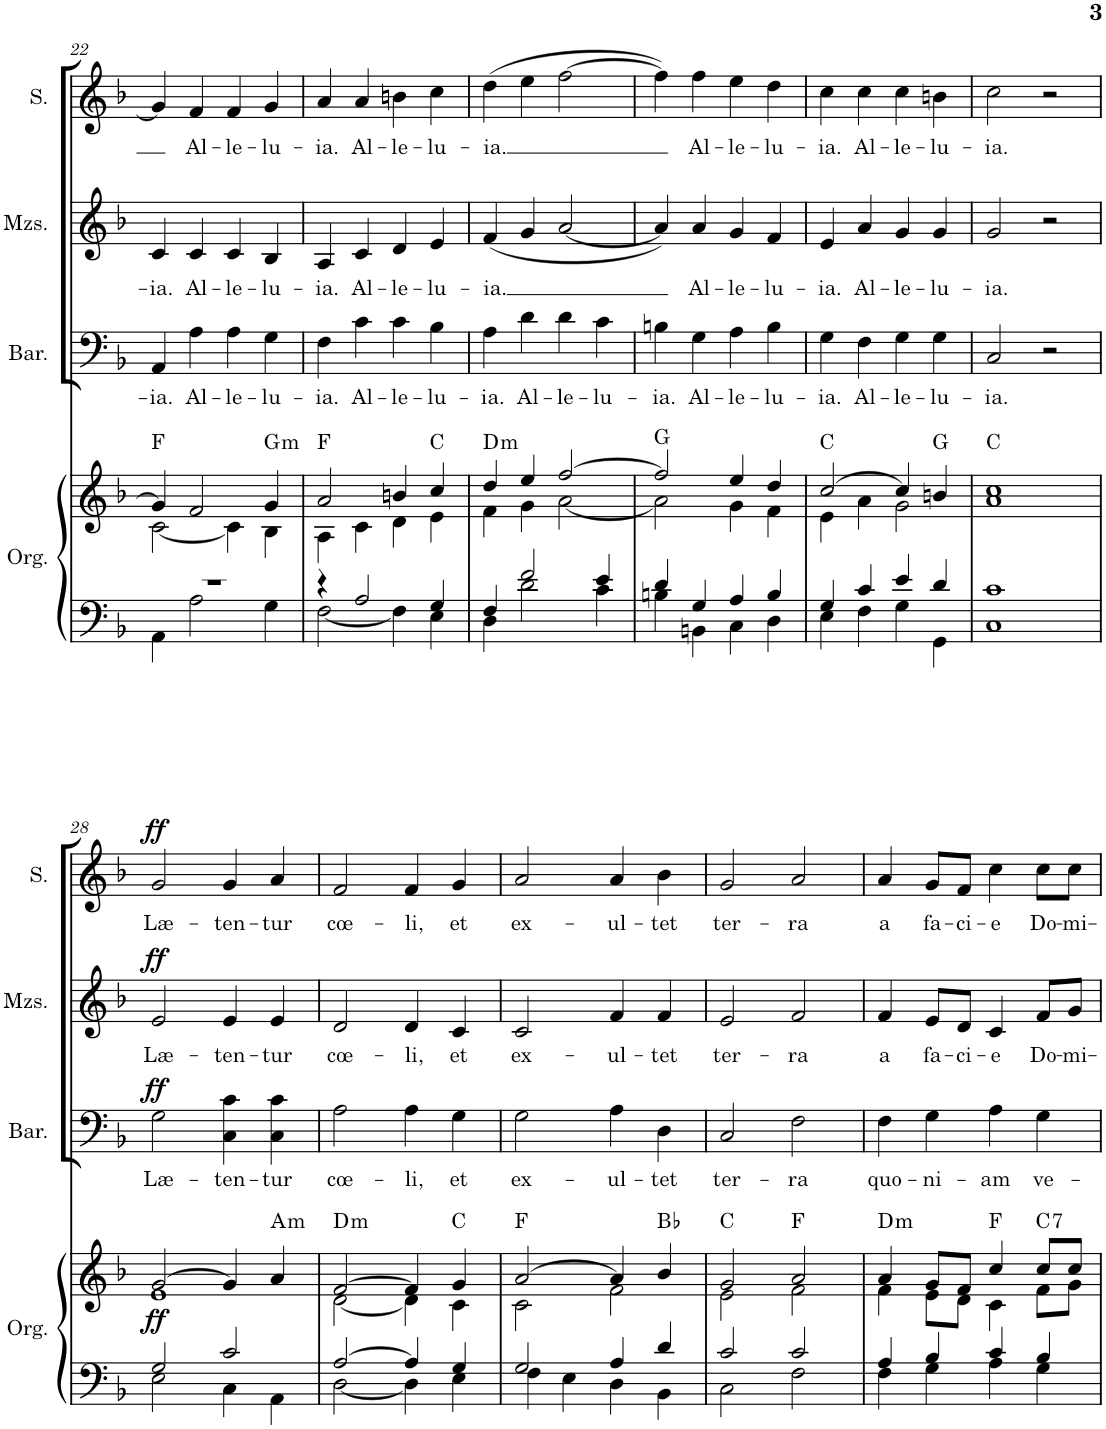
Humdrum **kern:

**kern	**kern	**dynam	**harte	**kern	**text	**dynam	**kern	**text	**dynam	**kern	**text	**dynam
*part4	*part4	*part4	*part4	*part3	*part3	*part3	*part2	*part2	*part2	*part1	*part1	*part1
*staff5	*staff4	*staff4/5	*	*staff3	*staff3	*staff3	*staff2	*staff2	*staff2	*staff1	*staff1	*staff1
*I"Órgano	*	*	*	*I"Barítono	*	*	*I"Mezzosoprano	*	*	*I"Soprano	*	*
*	*	*	*	*I'Bar.	*	*	*I'Mzs.	*	*	*I'S.	*	*
!!LO:PB:g=z
*clefF4	*clefG2	*	*	*clefF4	*	*	*clefG2	*	*	*clefG2	*	*
*k[b-]	*k[b-]	*	*	*k[b-]	*	*	*k[b-]	*	*	*k[b-]	*	*
*M4/4	*M4/4	*	*	*M4/4	*	*	*M4/4	*	*	*M4/4	*	*
*met(c)	*met(c)	*	*	*met(c)	*	*	*met(c)	*	*	*met(c)	*	*
=22	=22	=22	=22	=22	=22	=22	=22	=22	=22	=22	=22	=22
*^	*^	*	*	*	*	*	*	*	*	*	*	*
!	!	!	!	!	!	!	!LO:LY:b	!	!	!LO:LY:b	!	!	!	!
1r	4AA\	4g/]	[2c\	.	F:maj	4AA/	-ia.	.	4c/	-ia.	.	4g/]	.	.
!	!	!	!	!	!	!	!LO:LY:b	!	!	!LO:LY:b	!	!	!LO:LY:b	!
.	2A\	2f/	.	.	.	4A\	Al-	.	4c/	Al-	.	4f/	Al-	.
!	!	!	!	!	!	!	!LO:LY:b	!	!	!LO:LY:b	!	!	!LO:LY:b	!
.	.	.	4c\]	.	.	4A\	-le-	.	4c/	-le-	.	4f/	-le-	.
!	!	!	!	!	!LO:H:kt=m	!	!LO:LY:b	!	!	!LO:LY:b	!	!	!LO:LY:b	!
.	4G\	4g/	4B-\	.	G:min	4G\	-lu-	.	4B-/	-lu-	.	4g/	-lu-	.
=23	=23	=23	=23	=23	=23	=23	=23	=23	=23	=23	=23	=23	=23	=23
!	!	!	!	!	!	!	!LO:LY:b	!	!	!LO:LY:b	!	!	!LO:LY:b	!
4r	[2F\	2a/	4A\	.	F:maj	4F\	-ia.	.	4A/	-ia.	.	4a/	-ia.	.
!	!	!	!	!	!	!	!LO:LY:b	!	!	!LO:LY:b	!	!	!LO:LY:b	!
2A/	.	.	4c\	.	.	4c\	Al-	.	4c/	Al-	.	4a/	Al-	.
!	!	!	!	!	!	!	!LO:LY:b	!	!	!LO:LY:b	!	!	!LO:LY:b	!
.	4F\]	4bn/	4d\	.	.	4c\	-le-	.	4d/	-le-	.	4bn\	-le-	.
!	!	!	!	!	!	!	!LO:LY:b	!	!	!LO:LY:b	!	!	!LO:LY:b	!
4G/	4E\	4cc/	4e\	.	C:maj	4B-\	-lu-	.	4e/	-lu-	.	4cc\	-lu-	.
=24	=24	=24	=24	=24	=24	=24	=24	=24	=24	=24	=24	=24	=24	=24
!	!	!	!	!	!LO:H:kt=m	!	!LO:LY:b	!	!	!LO:LY:b	!	!	!LO:LY:b	!
4F/	4D\	4dd/	4f\	.	D:min	4A\	-ia.	.	(4f/	-ia.	.	(4dd\	-ia.	.
!	!	!	!	!	!	!	!LO:LY:b	!	!	!	!	!	!	!
2f/	2d\	4ee/	4g\	.	.	4d\	Al-	.	4g/	.	.	4ee\	.	.
!	!	!	!	!	!	!	!LO:LY:b	!	!	!	!	!	!	!
.	.	[2ff/	[2a\	.	.	4d\	-le-	.	[2a/	.	.	[2ff\	.	.
!	!	!	!	!	!	!	!LO:LY:b	!	!	!	!	!	!	!
4e/	4c\	.	.	.	.	4c\	-lu-	.	.	.	.	.	.	.
=25	=25	=25	=25	=25	=25	=25	=25	=25	=25	=25	=25	=25	=25	=25
!	!	!	!	!	!	!	!LO:LY:b	!	!	!	!	!	!	!
4d/	4Bn\	2ff/]	2a\]	.	G:maj	4Bn\	-ia.	.	4a/])	.	.	4ff\])	.	.
!	!	!	!	!	!	!	!LO:LY:b	!	!	!LO:LY:b	!	!	!LO:LY:b	!
4G/	4BBn\	.	.	.	.	4G\	Al-	.	4a/	Al-	.	4ff\	Al-	.
!	!	!	!	!	!	!	!LO:LY:b	!	!	!LO:LY:b	!	!	!LO:LY:b	!
4A/	4C\	4ee/	4g\	.	.	4A\	-le-	.	4g/	-le-	.	4ee\	-le-	.
!	!	!	!	!	!	!	!LO:LY:b	!	!	!LO:LY:b	!	!	!LO:LY:b	!
4B/	4D\	4dd/	4f\	.	.	4B\	-lu-	.	4f/	-lu-	.	4dd\	-lu-	.
=26	=26	=26	=26	=26	=26	=26	=26	=26	=26	=26	=26	=26	=26	=26
!	!	!	!	!	!	!	!LO:LY:b	!	!	!LO:LY:b	!	!	!LO:LY:b	!
4G/	4E\	[2cc/	4e\	.	C:maj	4G\	-ia.	.	4e/	-ia.	.	4cc\	-ia.	.
!	!	!	!	!	!	!	!LO:LY:b	!	!	!LO:LY:b	!	!	!LO:LY:b	!
4c/	4F\	.	4a\	.	.	4F\	Al-	.	4a/	Al-	.	4cc\	Al-	.
!	!	!	!	!	!	!	!LO:LY:b	!	!	!LO:LY:b	!	!	!LO:LY:b	!
4e/	4G\	4cc/]	2g\	.	.	4G\	-le-	.	4g/	-le-	.	4cc\	-le-	.
!	!	!	!	!	!	!	!LO:LY:b	!	!	!LO:LY:b	!	!	!LO:LY:b	!
4d/	4GG\	4bn/	.	.	G:maj	4G\	-lu-	.	4g/	-lu-	.	4bn\	-lu-	.
=27	=27	=27	=27	=27	=27	=27	=27	=27	=27	=27	=27	=27	=27	=27
!	!	!	!	!	!	!	!LO:LY:b	!	!	!LO:LY:b	!	!	!LO:LY:b	!
1c	1C	1cc	1a	.	C:maj	2C/	-ia.	.	2g/	-ia.	.	2cc\	-ia.	.
.	.	.	.	.	.	2r	.	.	2r	.	.	2r	.	.
!!LO:LB:g=z
=28	=28	=28	=28	=28	=28	=28	=28	=28	=28	=28	=28	=28	=28	=28
!	!	!	!	!LO:DY:b	!	!	!LO:LY:b	!LO:DY:a	!	!LO:LY:b	!LO:DY:a	!	!LO:LY:b	!LO:DY:a
2G/	2E\	[2g/	1e	ff	.	2G\	Læ-	ff	2e/	Læ-	ff	2g/	Læ-	ff
!	!	!	!	!	!	!	!LO:LY:b	!	!	!LO:LY:b	!	!	!LO:LY:b	!
2c/	4C\	4g/]	.	.	.	4C\ 4c\	-ten-	.	4e/	-ten-	.	4g/	-ten-	.
!	!	!	!	!	!LO:H:kt=m	!	!LO:LY:b	!	!	!LO:LY:b	!	!	!LO:LY:b	!
.	4AA\	4a/	.	.	A:min	4C\ 4c\	-tur	.	4e/	-tur	.	4a/	-tur	.
=29	=29	=29	=29	=29	=29	=29	=29	=29	=29	=29	=29	=29	=29	=29
!	!	!	!	!	!LO:H:kt=m	!	!LO:LY:b	!	!	!LO:LY:b	!	!	!LO:LY:b	!
[2A/	[2D\	[2f/	[2d\	.	D:min	2A\	cœ-	.	2d/	cœ-	.	2f/	cœ-	.
!	!	!	!	!	!	!	!LO:LY:b	!	!	!LO:LY:b	!	!	!LO:LY:b	!
4A/]	4D\]	4f/]	4d\]	.	.	4A\	-li,	.	4d/	-li,	.	4f/	-li,	.
!	!	!	!	!	!	!	!LO:LY:b	!	!	!LO:LY:b	!	!	!LO:LY:b	!
4G/	4E\	4g/	4c\	.	C:maj	4G\	et	.	4c/	et	.	4g/	et	.
=30	=30	=30	=30	=30	=30	=30	=30	=30	=30	=30	=30	=30	=30	=30
!	!	!	!	!	!	!	!LO:LY:b	!	!	!LO:LY:b	!	!	!LO:LY:b	!
2G/	4F\	[2a/	2c\	.	F:maj	2G\	ex-	.	2c/	ex-	.	2a/	ex-	.
.	4E\	.	.	.	.	.	.	.	.	.	.	.	.	.
!	!	!	!	!	!	!	!LO:LY:b	!	!	!LO:LY:b	!	!	!LO:LY:b	!
4A/	4D\	4a/]	2f\	.	.	4A\	-ul-	.	4f/	-ul-	.	4a/	-ul-	.
!	!	!	!	!	!	!	!LO:LY:b	!	!	!LO:LY:b	!	!	!LO:LY:b	!
4d/	4BB-\	4b-/	.	.	Bb:maj	4D\	-tet	.	4f/	-tet	.	4b-\	-tet	.
=31	=31	=31	=31	=31	=31	=31	=31	=31	=31	=31	=31	=31	=31	=31
!	!	!	!	!	!	!	!LO:LY:b	!	!	!LO:LY:b	!	!	!LO:LY:b	!
2c/	2C\	2g/	2e\	.	C:maj	2C/	ter-	.	2e/	ter-	.	2g/	ter-	.
!	!	!	!	!	!	!	!LO:LY:b	!	!	!LO:LY:b	!	!	!LO:LY:b	!
2c/	2F\	2a/	2f\	.	F:maj	2F\	-ra	.	2f/	-ra	.	2a/	-ra	.
=32	=32	=32	=32	=32	=32	=32	=32	=32	=32	=32	=32	=32	=32	=32
!	!	!	!	!	!LO:H:kt=m	!	!LO:LY:b	!	!	!LO:LY:b	!	!	!LO:LY:b	!
4A/	4F\	4a/	4f\	.	D:min	4F\	quo-	.	4f/	a	.	4a/	a	.
!	!	!	!	!	!	!	!LO:LY:b	!	!	!LO:LY:b	!	!	!LO:LY:b	!
4B-/	4G\	8g/L	8e\L	.	.	4G\	-ni-	.	8e/L	fa-	.	8g/L	fa-	.
!	!	!	!	!	!	!	!	!	!	!LO:LY:b	!	!	!LO:LY:b	!
.	.	8f/J	8d\J	.	.	.	.	.	8d/J	-ci-	.	8f/J	-ci-	.
!	!	!	!	!	!	!	!LO:LY:b	!	!	!LO:LY:b	!	!	!LO:LY:b	!
4c/	4A\	4cc/	4c\	.	F:maj	4A\	-am	.	4c/	-e	.	4cc\	-e	.
!	!	!	!	!	!LO:H:kt=7	!	!LO:LY:b	!	!	!LO:LY:b	!	!	!LO:LY:b	!
4B-/	4G\	8cc/L	8f\L	.	C:7	4G\	ve-	.	8f/L	Do-	.	8cc\L	Do-	.
!	!	!	!	!	!	!	!	!	!	!LO:LY:b	!	!	!LO:LY:b	!
.	.	8cc/J	8g\J	.	.	.	.	.	8g/J	-mi-	.	8cc\J	-mi-	.
*v	*v	*	*	*	*	*	*	*	*	*	*	*	*	*
*	*v	*v	*	*	*	*	*	*	*	*	*	*	*
=	=	=	=	=	=	=	=	=	=	=	=	=
*-	*-	*-	*-	*-	*-	*-	*-	*-	*-	*-	*-	*-
